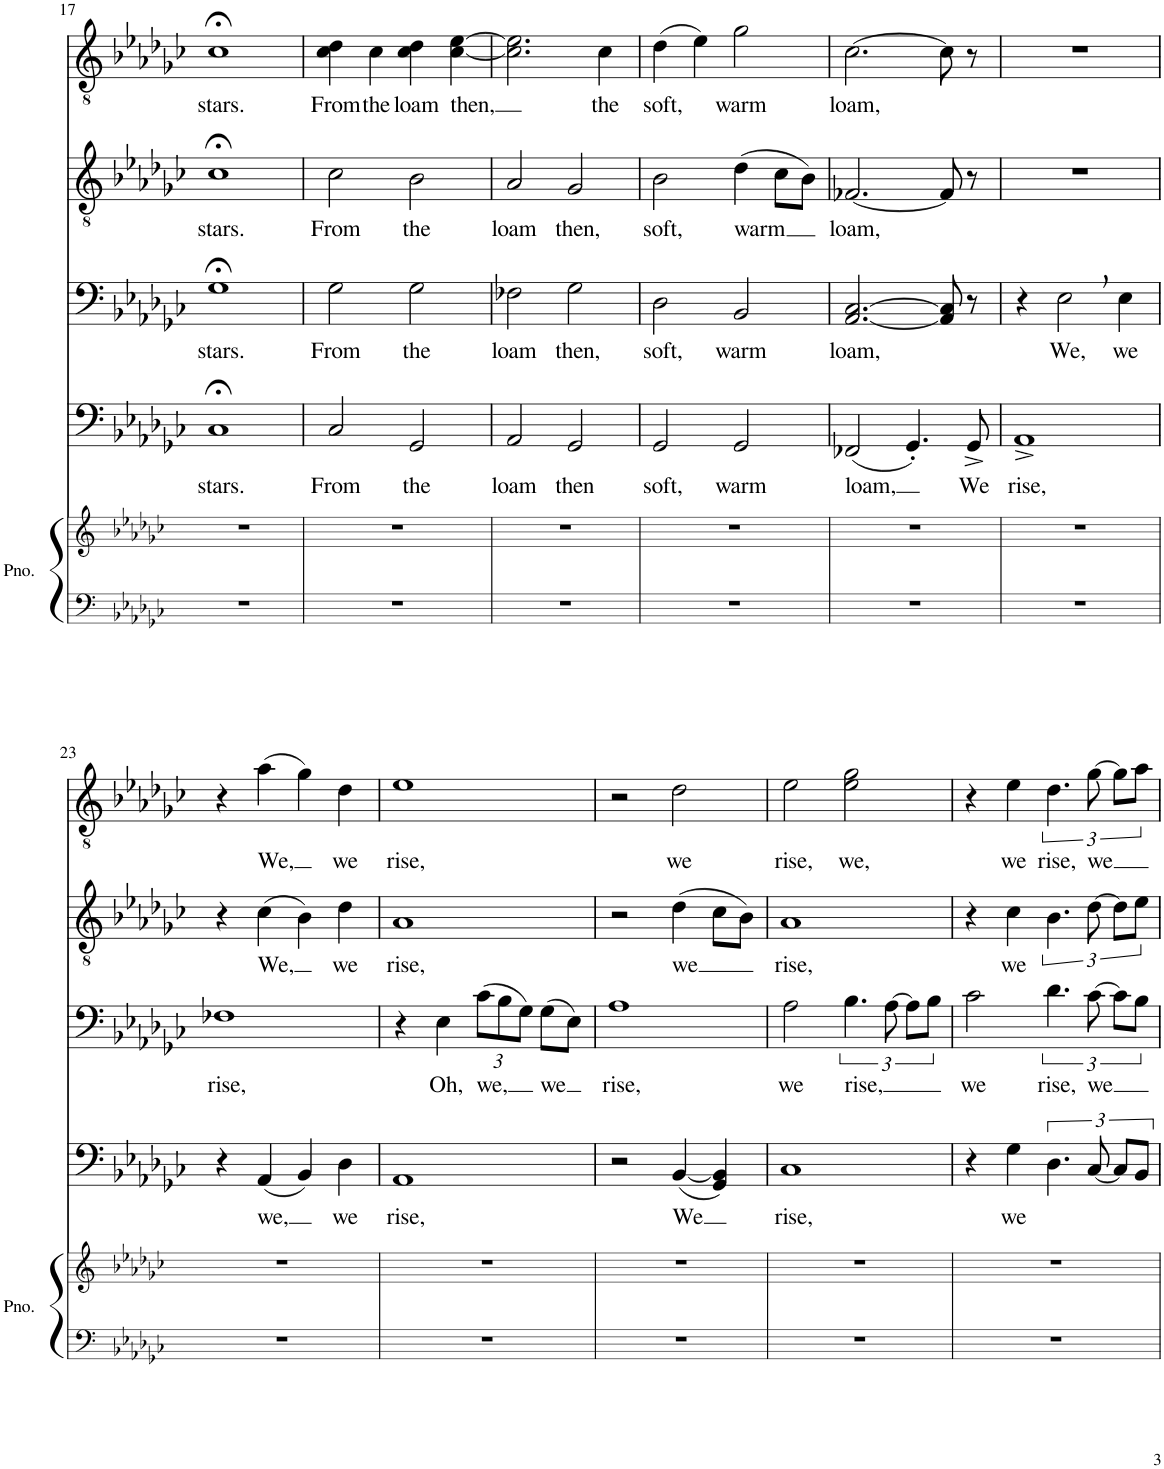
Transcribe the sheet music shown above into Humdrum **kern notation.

**kern	**kern	**kern	**text	**kern	**text	**kern	**text	**kern	**text
*part5	*part5	*part4	*part4	*part3	*part3	*part2	*part2	*part1	*part1
*staff6	*staff5	*staff4	*staff4	*staff3	*staff3	*staff2	*staff2	*staff1	*staff1
*I"Piano	*	*I"Bass II	*	*I"Bass I	*	*I"Tenor II	*	*I"Tenor I	*
*I'Pno.	*	*	*	*	*	*	*	*	*
!!LO:PB:g=z
*clefF4	*clefG2	*clefF4	*	*clefF4	*	*clefGv2	*	*clefGv2	*
*k[b-e-a-d-g-c-]	*k[b-e-a-d-g-c-]	*k[b-e-a-d-g-c-]	*	*k[b-e-a-d-g-c-]	*	*k[b-e-a-d-g-c-]	*	*k[b-e-a-d-g-c-]	*
*M4/4	*M4/4	*M4/4	*	*M4/4	*	*M4/4	*	*M4/4	*
=17	=17	=17	=17	=17	=17	=17	=17	=17	=17
!	!	!	!LO:LY:b	!	!LO:LY:b	!	!LO:LY:b	!	!LO:LY:b
1r	1r	1C-;<	stars.	1G-;<	stars.	1c-;<	stars.	1c-;<	stars.
=18	=18	=18	=18	=18	=18	=18	=18	=18	=18
!	!	!	!LO:LY:b	!	!LO:LY:b	!	!LO:LY:b	!	!LO:LY:b
1r	1r	2C-/	From	2G-\	From	2c-\	From	4c-\ 4d-\	From
!	!	!	!	!	!	!	!	!	!LO:LY:b
.	.	.	.	.	.	.	.	4c-\	the
!	!	!	!LO:LY:b	!	!LO:LY:b	!	!LO:LY:b	!	!LO:LY:b
.	.	2GG-/	the	2G-\	the	2B-\	the	4c-\ 4d-\	loam
!	!	!	!	!	!	!	!	!	!LO:LY:b
.	.	.	.	.	.	.	.	[4c-\ [4e-\	then,
=19	=19	=19	=19	=19	=19	=19	=19	=19	=19
!	!	!	!LO:LY:b	!	!LO:LY:b	!	!LO:LY:b	!	!
1r	1r	2AA-/	loam	2F-X\	loam	2A-/	loam	2.c-\] 2.e-\]	.
!	!	!	!LO:LY:b	!	!LO:LY:b	!	!LO:LY:b	!	!
.	.	2GG-/	then	2G-\	then,	2G-/	then,	.	.
!	!	!	!	!	!	!	!	!	!LO:LY:b
.	.	.	.	.	.	.	.	4c-\	the
=20	=20	=20	=20	=20	=20	=20	=20	=20	=20
!	!	!	!LO:LY:b	!	!LO:LY:b	!	!LO:LY:b	!	!LO:LY:b
1r	1r	2GG-/	soft,	2D-\	soft,	2B-\	soft,	(4d-\	-soft,
.	.	.	.	.	.	.	.	4e-\)	.
!	!	!	!LO:LY:b	!	!LO:LY:b	!	!LO:LY:b	!	!LO:LY:b
.	.	2GG-/	warm	2BB-/	warm	(4d-\	warm	2g-\	warm
.	.	.	.	.	.	8c-\L	.	.	.
.	.	.	.	.	.	8B-\J)	.	.	.
=21	=21	=21	=21	=21	=21	=21	=21	=21	=21
!	!	!	!LO:LY:b	!	!LO:LY:b	!	!LO:LY:b	!	!LO:LY:b
1r	1r	(2FF-X/	loam,	[2.AA-/ [2.C-/	loam,	[2.F-X/	loam,	[2.c-\	loam,
.	.	4.GG-'/)	.	.	.	.	.	.	.
.	.	.	.	8AA-/] 8C-/]	.	8F-/]	.	8c-\]	.
!	!	!	!LO:LY:b	!	!	!	!	!	!
.	.	8GG-^/	We	8r	.	8r	.	8r	.
=22	=22	=22	=22	=22	=22	=22	=22	=22	=22
!	!	!	!LO:LY:b	!	!	!	!	!	!
1r	1r	1AA-^	rise,	4r	.	1r	.	1r	.
!	!	!	!	!	!LO:LY:b	!	!	!	!
.	.	.	.	2E-,\	We,	.	.	.	.
!	!	!	!	!	!LO:LY:b	!	!	!	!
.	.	.	.	4E-\	we	.	.	.	.
!!LO:LB:g=z
=23	=23	=23	=23	=23	=23	=23	=23	=23	=23
!	!	!	!	!	!LO:LY:b	!	!	!	!
1r	1r	4r	.	1F-X	rise,	4r	.	4r	.
!	!	!	!LO:LY:b	!	!	!	!LO:LY:b	!	!LO:LY:b
.	.	(4AA-/	we,	.	.	(4c-\	We,	(4a-\	We,
.	.	4BB-/)	.	.	.	4B-\)	.	4g-\)	.
!	!	!	!LO:LY:b	!	!	!	!LO:LY:b	!	!LO:LY:b
.	.	4D-\	we	.	.	4d-\	we	4d-\	we
=24	=24	=24	=24	=24	=24	=24	=24	=24	=24
!	!	!	!LO:LY:b	!	!	!	!LO:LY:b	!	!LO:LY:b
1r	1r	1AA-	rise,	4r	.	1A-	rise,	1e-	rise,
!	!	!	!	!	!LO:LY:b	!	!	!	!
.	.	.	.	4E-\	Oh,	.	.	.	.
*	*	*	*	*Xbrackettup	*	*	*	*	*
!	!	!	!	!	!LO:LY:b	!	!	!	!
.	.	.	.	(12c-\L	we,	.	.	.	.
.	.	.	.	12B-\	.	.	.	.	.
.	.	.	.	12G-\J)	.	.	.	.	.
!	!	!	!	!	!LO:LY:b	!	!	!	!
.	.	.	.	(8G-\L	we	.	.	.	.
.	.	.	.	8E-\J)	.	.	.	.	.
=25	=25	=25	=25	=25	=25	=25	=25	=25	=25
!	!	!	!	!	!LO:LY:b	!	!	!	!
1r	1r	2r	.	1A-	rise,	2r	.	2r	.
!	!	!	!LO:LY:b	!	!	!	!LO:LY:b	!	!LO:LY:b
.	.	([4BB-/	We	.	.	(4d-\	we	2d-\	we
.	.	4GG-/ 4BB-/])	.	.	.	8c-\L	.	.	.
.	.	.	.	.	.	8B-\J)	.	.	.
=26	=26	=26	=26	=26	=26	=26	=26	=26	=26
!	!	!	!LO:LY:b	!	!LO:LY:b	!	!LO:LY:b	!	!LO:LY:b
1r	1r	1C-	rise,	2A-\	we	1A-	rise,	2e-\	rise,
*	*	*	*	*brackettup	*	*	*	*	*
!	!	!	!	!	!LO:LY:b	!	!	!	!LO:LY:b
.	.	.	.	6.B-\	rise,	.	.	2e-\ 2g-\	we,
.	.	.	.	[12A-\	.	.	.	.	.
.	.	.	.	12A-\L]	.	.	.	.	.
.	.	.	.	12B-\J	.	.	.	.	.
=27	=27	=27	=27	=27	=27	=27	=27	=27	=27
!	!	!	!	!	!LO:LY:b	!	!	!	!
1r	1r	4r	.	2c-\	we	4r	.	4r	.
!	!	!	!LO:LY:b	!	!	!	!LO:LY:b	!	!LO:LY:b
.	.	4G-\	we	.	.	4c-\	we	4e-\	we
!	!	!	!	!	!LO:LY:b	!	!	!	!LO:LY:b
.	.	6.D-\	.	6.d-\	rise,	6.B-\	.	6.d-\	rise,
!	!	!	!	!	!LO:LY:b	!	!	!	!LO:LY:b
.	.	[12C-/	.	[12c-\	we	[12d-\	.	[12g-\	we
.	.	12C-/L]	.	12c-\L]	.	12d-\L]	.	12g-\L]	.
.	.	12BB-/J	.	12B-\J	.	12e-\J	.	12a-\J	.
=	=	=	=	=	=	=	=	=	=
*-	*-	*-	*-	*-	*-	*-	*-	*-	*-
